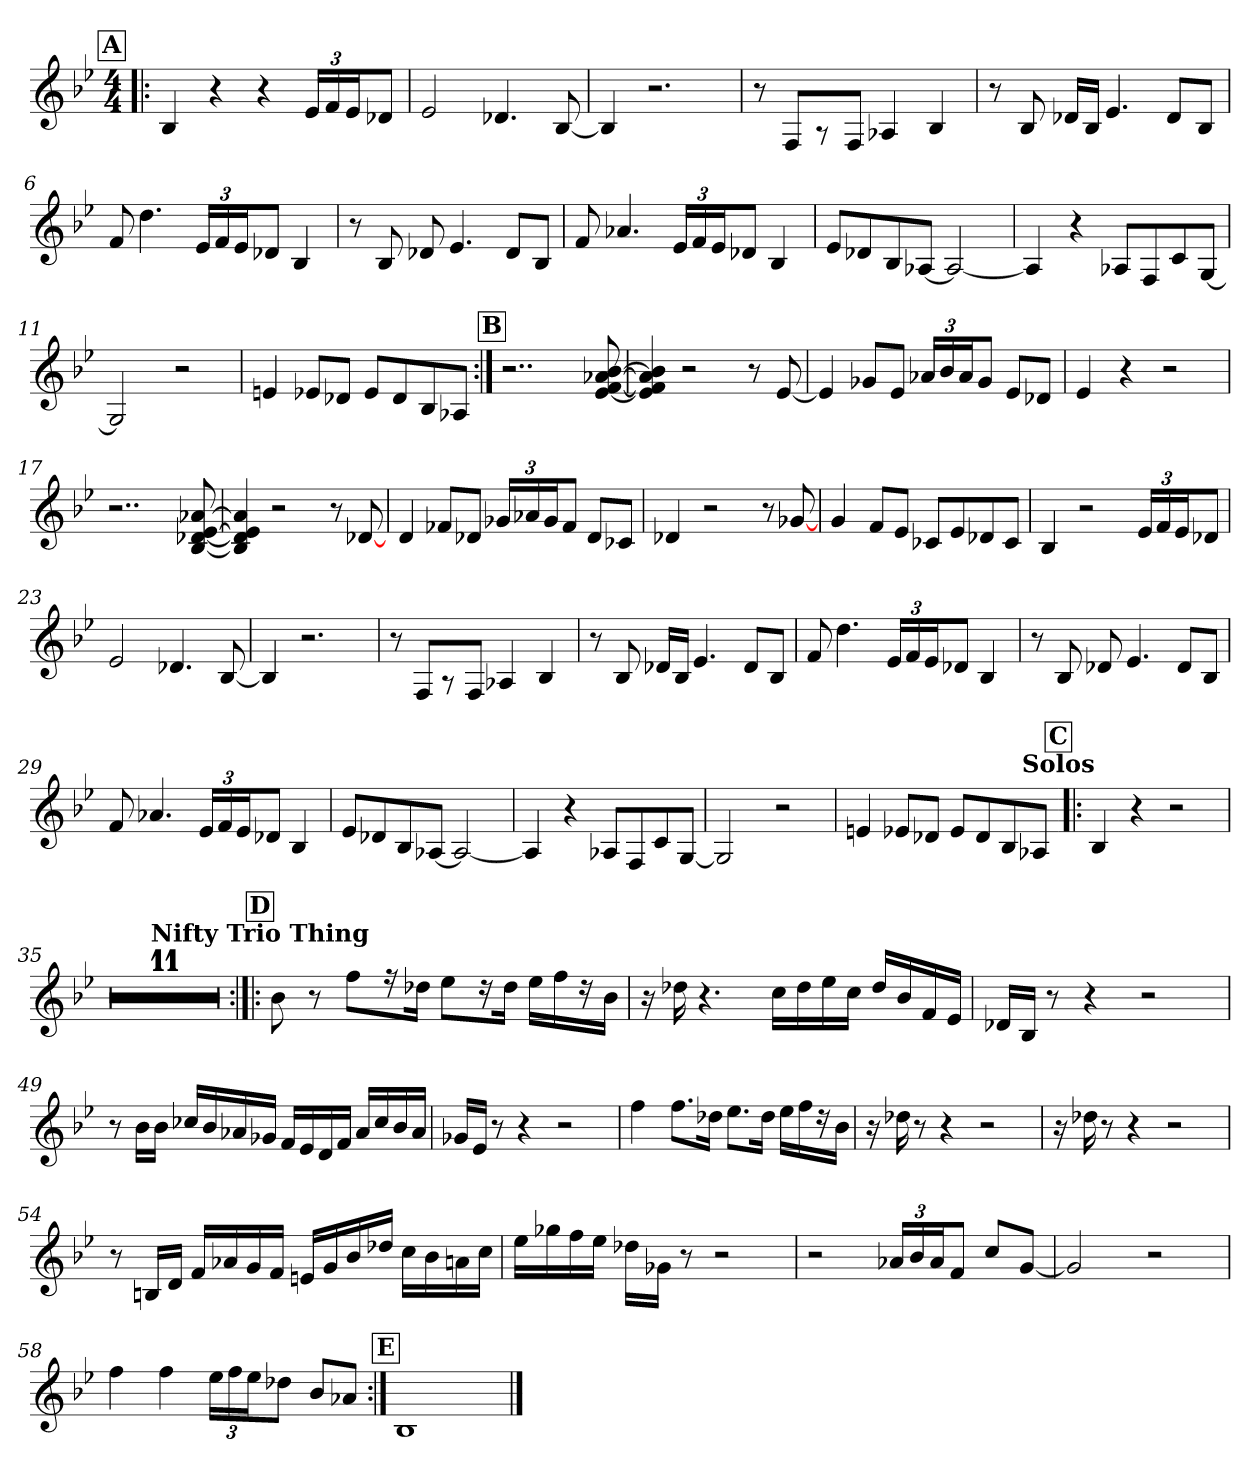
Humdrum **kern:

**kern
*part1
*staff1
*clefG2
*k[b-e-]
*B-:
*M4/4
!!LO:REH:place=s1:b:fs=15:t=A
=1!|:
4B-/
4r
4r
24e-/LL
24f/
24e-/J
8d-X/J
=2
2e-/
4.d-X/
[8B-/
=3
4B-/]
2.r
=4
8r
8F/L
8r
8F/J
4A-X/
4B-/
!!LO:LB:g=z
=5
8r
8B-/
16d-X/LL
16B-/JJ
4.e-/
8d-/L
8B-/J
=6
8f/
4.dd\
24e-/LL
24f/
24e-/J
8d-X/J
4B-/
=7
8r
8B-/
8d-X/
4.e-/
8d-/L
8B-/J
=8
8f/
4.a-X/
24e-/LL
24f/
24e-/J
8d-X/J
4B-/
!!LO:LB:g=z
=9
8e-/L
8d-X/
8B-/
[8A-X/J
2A-/_
=10
4A-/]
4r
8A-X/L
8F/
8c/
[8G/J
=11
2G/]
2r
=12
4en/
8e-X/L
8d-X/J
8e-/L
8d-/
8B-/
8A-X/J
!!LO:LB:g=z
!!LO:REH:place=s1:b:fs=15:t=B
=13:|!
2..r
[8e-/ [8f/ [8a-X/ [8b-/
=14
4e-/] 4f/] 4a-/] 4b-/]
2r
8r
[8e-/
=15
4e-/]
8g-X/L
8e-/J
24a-X/LL
24b-/
24a-/J
8g-/J
8e-/L
8d-X/J
=16
4e-/
4r
2r
=17
2..r
[8B-/ [8d-X/ [8e-/ [8a-X/
=18
4B-/] 4d-/] 4e-/] 4a-/]
2r
8r
[8d-X/
!!LO:LB:g=z
=19
4d/
8f-X/L
8d-X/J
24g-X/LL
24a-X/
24g-/J
8f-/J
8d-/L
8c-X/J
=20
4d-X/
2r
8r
[8g-X/
=21
4g/
8f/L
8e-/J
8c-X/L
8e-/
8d-X/
8c-/J
=22
4B-/
2r
24e-/LL
24f/
24e-/J
8d-X/J
!!LO:LB:g=z
=23
2e-/
4.d-X/
[8B-/
=24
4B-/]
2.r
=25
8r
8F/L
8r
8F/J
4A-X/
4B-/
=26
8r
8B-/
16d-X/LL
16B-/JJ
4.e-/
8d-/L
8B-/J
=27
8f/
4.dd\
24e-/LL
24f/
24e-/J
8d-X/J
4B-/
!!LO:LB:g=z
=28
8r
8B-/
8d-X/
4.e-/
8d-/L
8B-/J
=29
8f/
4.a-X/
24e-/LL
24f/
24e-/J
8d-X/J
4B-/
=30
8e-/L
8d-X/
8B-/
[8A-X/J
2A-/_
=31
4A-/]
4r
8A-X/L
8F/
8c/
[8G/J
!!LO:LB:g=z
=32
2G/]
2r
=33
4en/
8e-X/L
8d-X/J
8e-/L
8d-/
8B-/
8A-X/J
!!LO:LB:g=z
!!LO:REH:place=s1:a:enc=none:fs=15:t=Solos
!!LO:REH:place=s1:b:fs=15:t=C
=34!|:
4B-/
4r
2r
=35
1r
=36
1r
=37
1r
=38
1r
=39
1r
=40
1r
=41
1r
!!LO:LB:g=z
=42
1r
=43
1r
=44
1r
=45
1r
!!LO:LB:g=z
!!LO:REH:place=s1:a:enc=none:fs=15:t=Nifty Trio Thing
!!LO:REH:place=s1:b:fs=15:t=D
=46:|!|:
8b-\
8r
8ff\L
16r
16dd-X\Jk
8ee-\L
16r
16dd-\Jk
16ee-\LL
16ff\J
16r
16b-\Jk
=47
16r
16dd-X\
4.r
16cc\LL
16dd-\
16ee-\
16cc\JJ
16dd-/LL
16b-/
16f/
16e-/JJ
=48
16d-X/LL
16B-/JJ
8r
4r
2r
!!LO:PB:g=z
=49
8r
16b-\LL
16b-\JJ
16cc-X/LL
16b-/
16a-X/
16g-X/JJ
16f/LL
16e-/
16d/
16f/JJ
16a-/LL
16cc-/
16b-/
16a-/JJ
=50
16g-X/LL
16e-/JJ
8r
4r
2r
=51
4ff\
8.ff\L
16dd-X\Jk
8.ee-\L
16dd-\Jk
16ee-\LL
16ff\J
16r
16b-\Jk
=52
16r
16dd-X\
8r
4r
2r
!!LO:LB:g=z
=53
16r
16dd-X\
8r
4r
2r
=54
8r
16Bn/LL
16d/JJ
16f/LL
16a-X/
16g/
16f/JJ
16en/LL
16g/
16b-/
16dd-X/JJ
16cc\LL
16b-\
16an\
16cc\JJ
=55
16ee-\LL
16gg-X\
16ff\
16ee-\JJ
16dd-X\LL
16g-X\JJ
8r
2r
!!LO:LB:g=z
=56
2r
24a-X/LL
24b-/
24a-/J
8f/J
8cc/L
[8g/J
=57
2g/]
2r
=58
4ff\
4ff\
24ee-\LL
24ff\
24ee-\J
8dd-X\J
8b-/L
8a-X/J
!!LO:LB:g=z
!!LO:REH:place=s1:b:fs=15:t=E
=59:|!
1B-
==
*-
